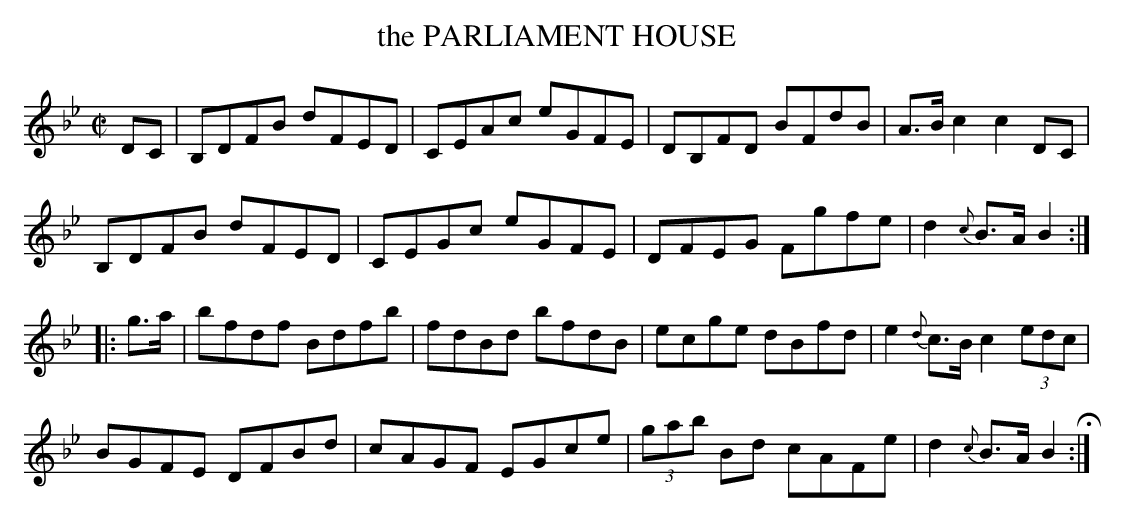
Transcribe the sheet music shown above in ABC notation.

X:1
T: the PARLIAMENT HOUSE
M: C|
L: 1/8
K: Bb
DC |\
B,DFB dFED | CEAc eGFE |\
DB,FD BFdB | A>Bc2 c2DC |
B,DFB dFED | CEGc eGFE |\
DFEG Fgfe | d2 {c}B>A B2 :|
|: g>a |\
bfdf Bdfb | fdBd bfdB |\
ecge dBfd | e2 {d}c>B c2 (3edc |
BGFE DFBd | cAGF EGce |\
(3gab Bd cAFe | d2 {c}B>A B2 H:|
